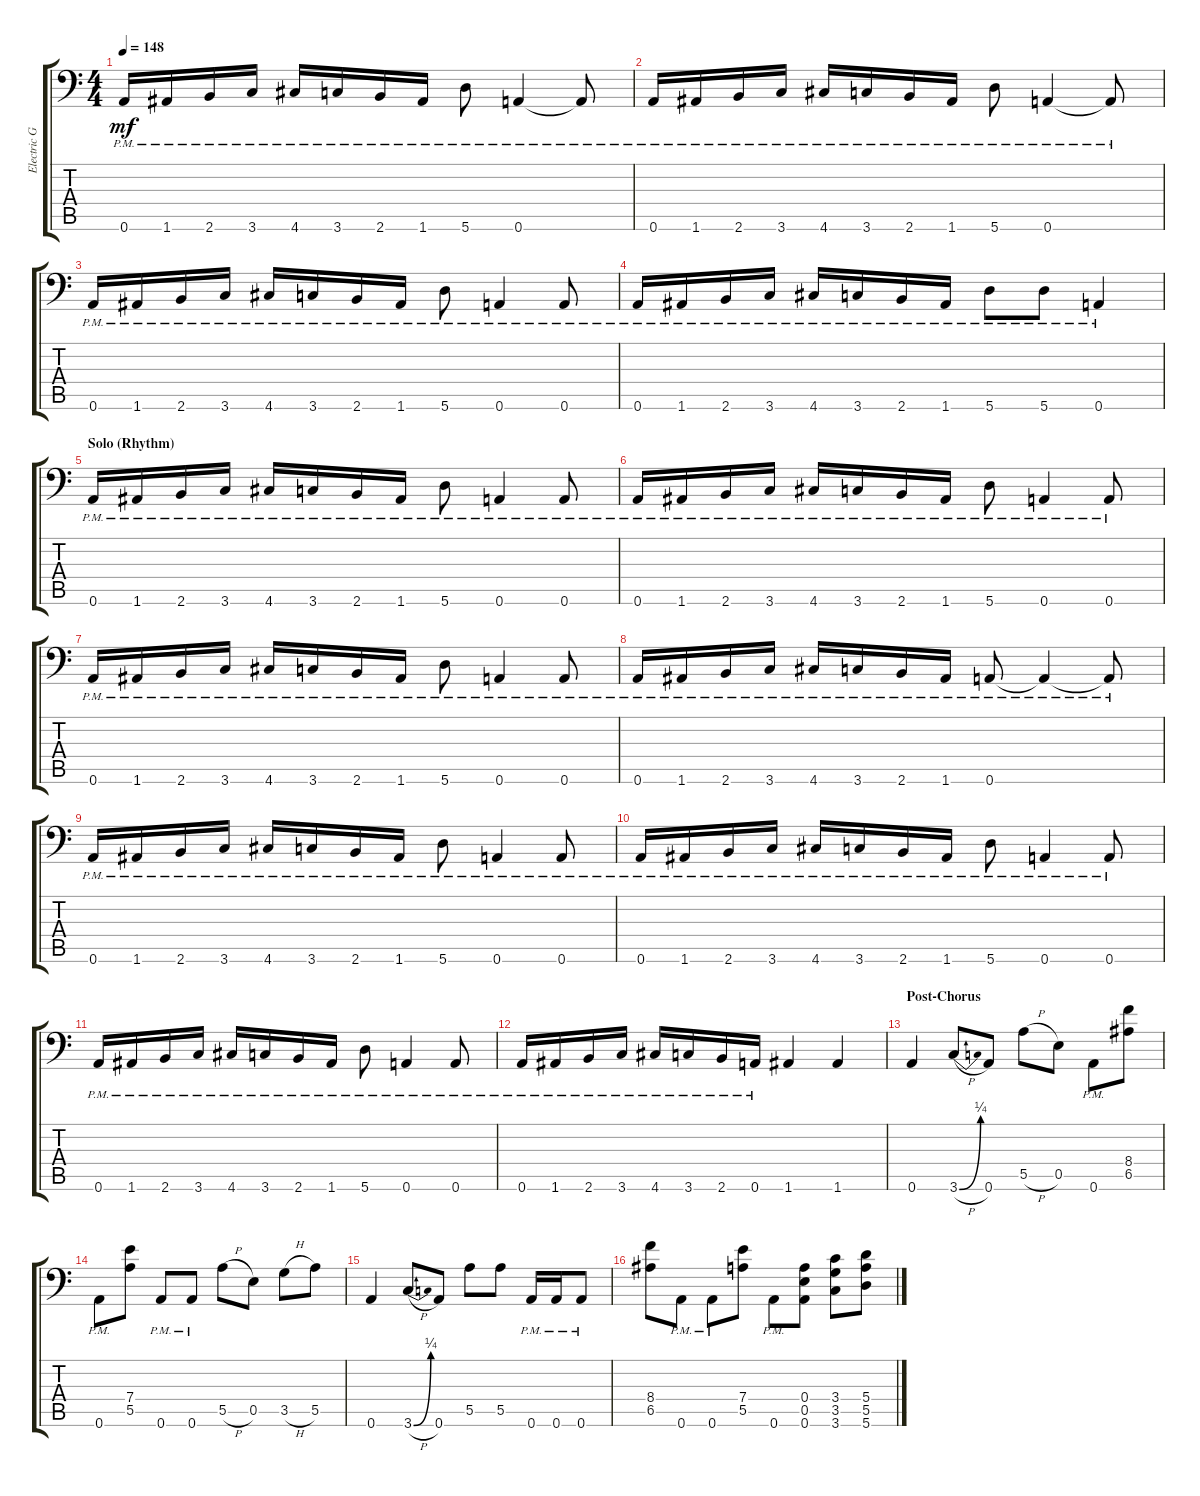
\track ("Electric Guitar" "Electric G") {instrument distortionguitar}
\staff {score tabs}
\tuning (B3 Gb3 D3 A2 E2 A1) {hide}
\ts (4 4)
\tempo 148
\clef f4
\ks c
0.6{pm}.16{dy mf} 1.6{pm}.16 2.6{pm}.16 3.6{pm}.16 4.6{pm}.16 3.6{pm}.16 2.6{pm}.16 1.6{pm}.16 5.6{pm}.8 0.6{pm}.4 0.6{pm t}.8 |
0.6{pm}.16 1.6{pm}.16 2.6{pm}.16 3.6{pm}.16 4.6{pm}.16 3.6{pm}.16 2.6{pm}.16 1.6{pm}.16 5.6{pm}.8 0.6{pm}.4 0.6{pm t}.8 |
0.6{pm}.16 1.6{pm}.16 2.6{pm}.16 3.6{pm}.16 4.6{pm}.16 3.6{pm}.16 2.6{pm}.16 1.6{pm}.16 5.6{pm}.8 0.6{pm}.4 0.6{pm}.8 |
0.6{pm}.16 1.6{pm}.16 2.6{pm}.16 3.6{pm}.16 4.6{pm}.16 3.6{pm}.16 2.6{pm}.16 1.6{pm}.16 5.6{pm}.8 5.6{pm}.8 0.6{pm}.4 |
\section ("" "Solo (Rhythm)")
0.6{pm}.16 1.6{pm}.16 2.6{pm}.16 3.6{pm}.16 4.6{pm}.16 3.6{pm}.16 2.6{pm}.16 1.6{pm}.16 5.6{pm}.8 0.6{pm}.4 0.6{pm}.8 |
0.6{pm}.16 1.6{pm}.16 2.6{pm}.16 3.6{pm}.16 4.6{pm}.16 3.6{pm}.16 2.6{pm}.16 1.6{pm}.16 5.6{pm}.8 0.6{pm}.4 0.6{pm}.8 |
0.6{pm}.16 1.6{pm}.16 2.6{pm}.16 3.6{pm}.16 4.6{pm}.16 3.6{pm}.16 2.6{pm}.16 1.6{pm}.16 5.6{pm}.8 0.6{pm}.4 0.6{pm}.8 |
0.6{pm}.16 1.6{pm}.16 2.6{pm}.16 3.6{pm}.16 4.6{pm}.16 3.6{pm}.16 2.6{pm}.16 1.6{pm}.16 0.6{pm}.8 0.6{pm t}.4 0.6{pm t}.8 |
0.6{pm}.16 1.6{pm}.16 2.6{pm}.16 3.6{pm}.16 4.6{pm}.16 3.6{pm}.16 2.6{pm}.16 1.6{pm}.16 5.6{pm}.8 0.6{pm}.4 0.6{pm}.8 |
0.6{pm}.16 1.6{pm}.16 2.6{pm}.16 3.6{pm}.16 4.6{pm}.16 3.6{pm}.16 2.6{pm}.16 1.6{pm}.16 5.6{pm}.8 0.6{pm}.4 0.6{pm}.8 |
0.6{pm}.16 1.6{pm}.16 2.6{pm}.16 3.6{pm}.16 4.6{pm}.16 3.6{pm}.16 2.6{pm}.16 1.6{pm}.16 5.6{pm}.8 0.6{pm}.4 0.6{pm}.8 |
0.6{pm}.16 1.6{pm}.16 2.6{pm}.16 3.6{pm}.16 4.6{pm}.16 3.6{pm}.16 2.6{pm}.16 0.6{pm}.16 1.6.4 1.6.4 |
\section ("" "Post-Chorus")
0.6.4 3.6{be (bend 0 0 60 1) h}.8 0.6.8 5.5{h}.8 0.5.8 0.6{pm}.8 (8.4 6.5).8 |
0.6{pm}.8 (7.4 5.5).8 0.6{pm}.8 0.6{pm}.8 5.5{h}.8 0.5.8 3.5{h}.8 5.5.8 |
0.6.4 3.6{be (bend 0 0 60 1) h}.8 0.6.8 5.5.8 5.5.8 0.6{pm}.16 0.6{pm}.16 0.6{pm}.8 |
(8.4 6.5).8 0.6{pm}.8 0.6{pm}.8 (7.4 5.5).8 0.6{pm}.8 (0.4 0.5 0.6).8 (3.4 3.5 3.6).8 (5.4 5.5 5.6).8
